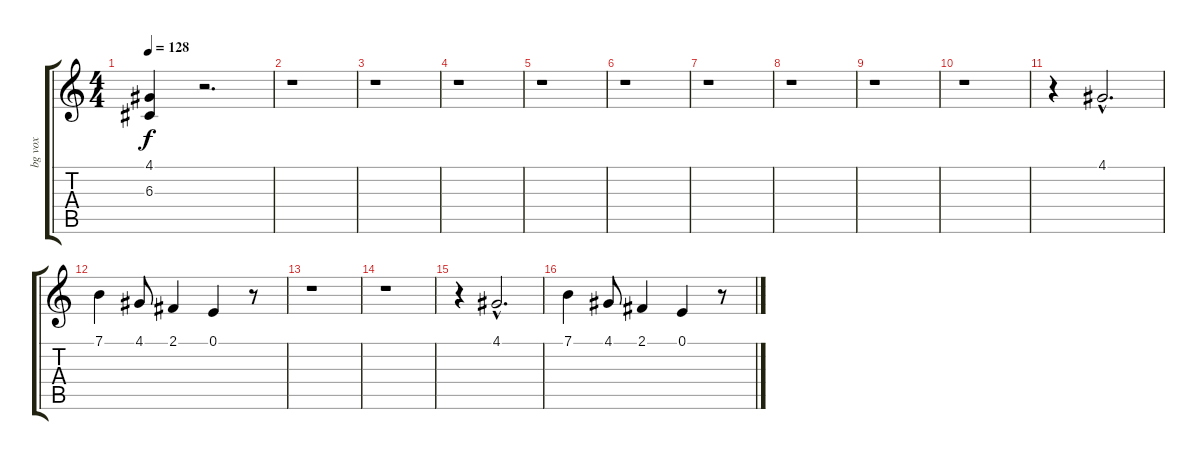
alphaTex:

\track ("bg vox" "bg vox") {instrument choiraahs}
\staff {score tabs}
\tuning (E4 B3 G3 D3 A2 E2) {hide}
\ts (4 4)
\tempo 128
\clef g2
\ks c
(4.1{t} 6.3{t}).4{dy f} r.2{d} |
r.1 |
r.1 |
r.1 |
r.1 |
r.1 |
r.1 |
r.1 |
r.1 |
r.1 |
r.4 4.1{hac}.2{d} |
7.1.4 4.1.8 2.1.4 0.1.4 r.8 |
r.1 |
r.1 |
r.4 4.1{hac}.2{d} |
7.1.4 4.1.8 2.1.4 0.1.4 r.8
